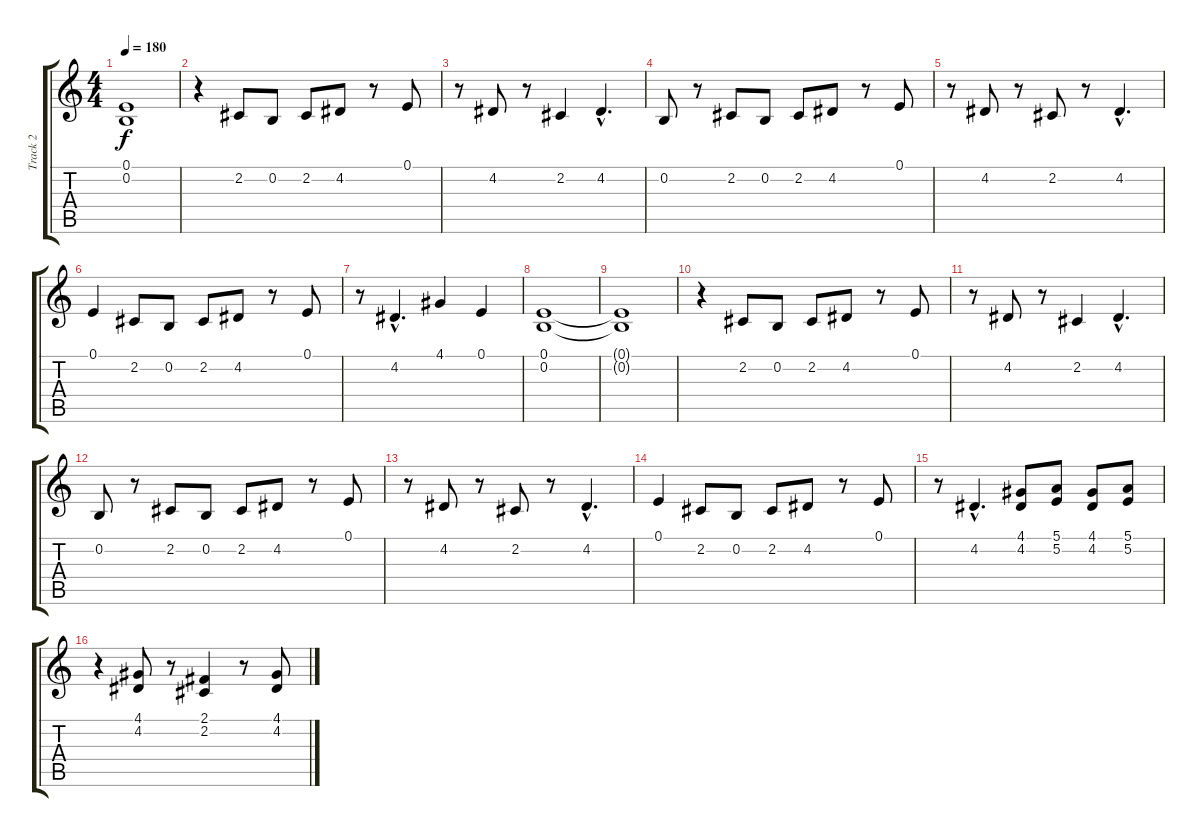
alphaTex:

\track ("Track 2" "Track 2") {instrument brasssection}
\staff {score tabs}
\tuning (E4 B3 G3 D3 A2 E2) {hide}
\ts (4 4)
\tempo 180
\clef g2
\ks c
(0.1{t} 0.2{t}).1{dy f} |
r.4 2.2.8 0.2.8 2.2.8 4.2.8 r.8 0.1.8 |
r.8 4.2.8 r.8 2.2.4 4.2{hac}.4{d} |
0.2.8 r.8 2.2.8 0.2.8 2.2.8 4.2.8 r.8 0.1.8 |
r.8 4.2.8 r.8 2.2.8 r.8 4.2{hac}.4{d} |
0.1.4 2.2.8 0.2.8 2.2.8 4.2.8 r.8 0.1.8 |
r.8 4.2{hac}.4{d} 4.1.4 0.1.4 |
(0.1 0.2).1 |
(0.1{t} 0.2{t}).1 |
r.4 2.2.8 0.2.8 2.2.8 4.2.8 r.8 0.1.8 |
r.8 4.2.8 r.8 2.2.4 4.2{hac}.4{d} |
0.2.8 r.8 2.2.8 0.2.8 2.2.8 4.2.8 r.8 0.1.8 |
r.8 4.2.8 r.8 2.2.8 r.8 4.2{hac}.4{d} |
0.1.4 2.2.8 0.2.8 2.2.8 4.2.8 r.8 0.1.8 |
r.8 4.2{hac}.4{d} (4.1 4.2).8 (5.1 5.2).8 (4.1 4.2).8 (5.1 5.2).8 |
r.4 (4.1 4.2).8 r.8 (2.1 2.2).4 r.8 (4.1 4.2).8
